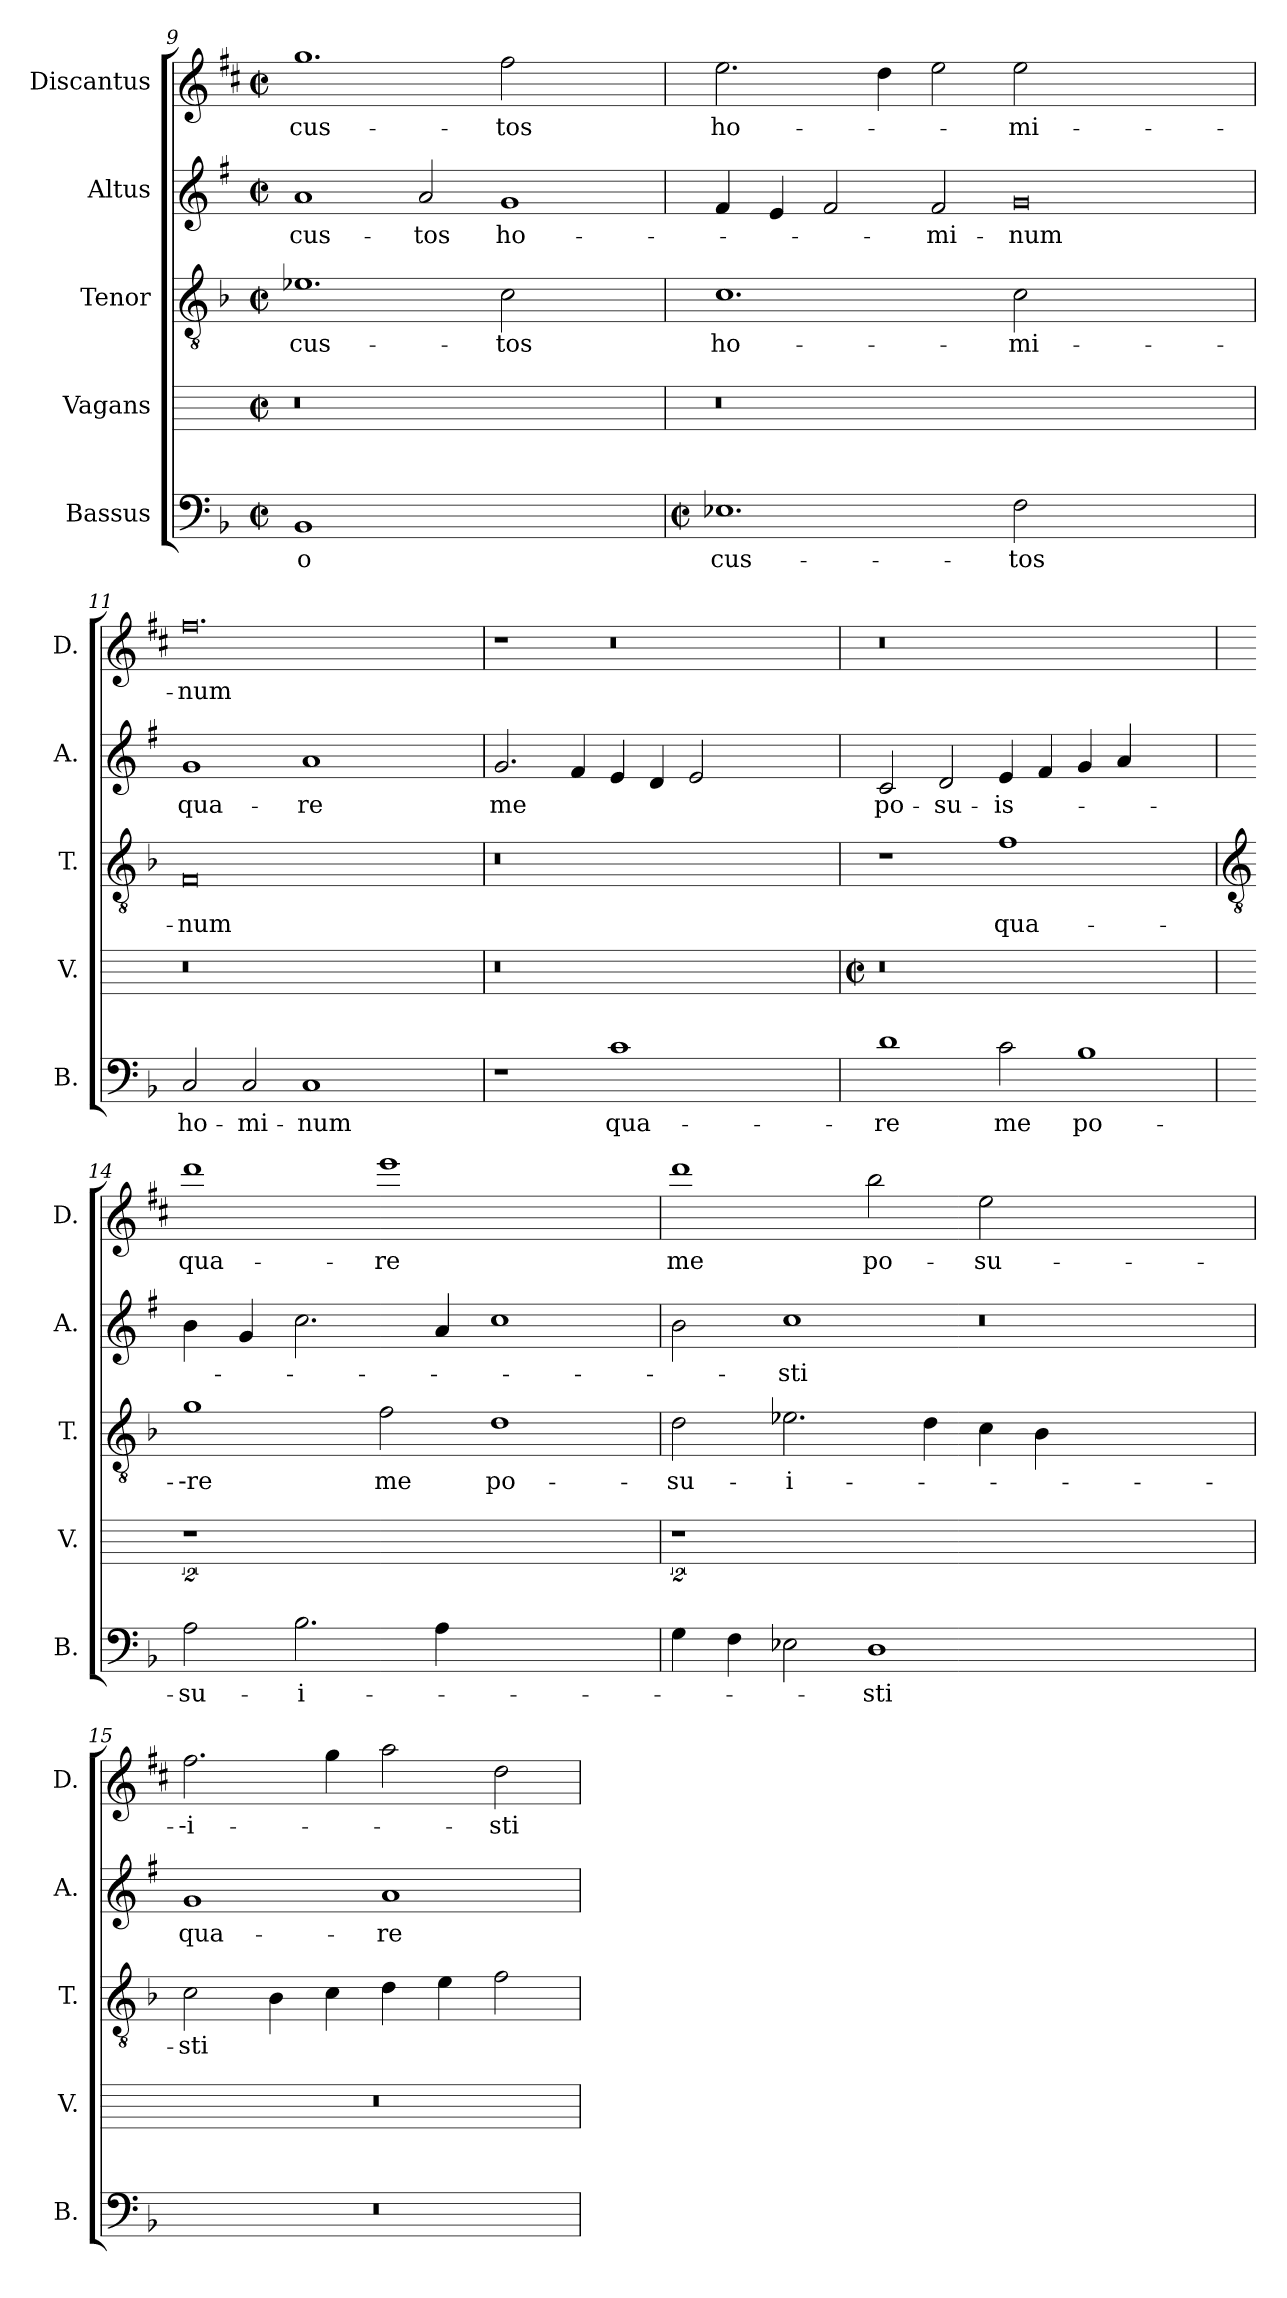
**kern	**text	**kern	**kern	**text	**kern	**text	**kern	**text
*part5	*part5	*part4	*part3	*part3	*part2	*part2	*part1	*part1
*staff5	*staff5	*staff4	*staff3	*staff3	*staff2	*staff2	*staff1	*staff1
*I"Bassus	*	*I"Vagans	*I"Tenor	*	*I"Altus	*	*I"Discantus	*
*I'B.	*	*I'V.	*I'T.	*	*I'A.	*	*I'D.	*
!!LO:LB:g=z
*clefF4	*	*	*clefGv2	*	*clefG2	*	*clefG2	*
*	*	*	*	*	*ITrd1c2	*	*ITrd5c9	*
*k[b-]	*	*	*k[b-]	*	*k[b-]	*	*k[b-]	*
*F:	*	*	*F:	*	*F:	*	*F:	*
*M4/2	*	*M4/2	*M4/2	*	*M4/2	*	*M4/2	*
*met(c|)	*	*met(c|)	*met(c|)	*	*met(c|)	*	*met(c|)	*
=9	=9	=9	=9	=9	=9	=9	=9	=9
!	!LO:LY:b	!	!	!LO:LY:b	!	!LO:LY:b	!	!LO:LY:b
1BB-	o	0r	1.e-X	cus-	1g	cus-	1.b-	cus-
!	!	!	!	!	!	!LO:LY:b	!	!
1.ryy	.	.	.	.	2g	-tos	.	.
!	!	!	!	!LO:LY:b	!	!LO:LY:b	!	!LO:LY:b
.	.	.	2c	-tos	1f	ho-	2a	-tos
.	.	2ryy	2ryy	.	.	.	2ryy	.
!!LO:LB:g=z
=10	=10	=10	=10	=10	=10	=10	=10	=10
*M4/2	*	*	*	*	*	*	*	*
*met(c|)	*	*	*	*	*	*	*	*
!	!LO:LY:b	!	!	!LO:LY:b	!	!	!	!LO:LY:b
1.E-X	cus-	0r	1.c	ho-	4e	.	2.g	ho-
.	.	.	.	.	4d	.	.	.
.	.	.	.	.	2e	.	.	.
.	.	.	.	.	.	.	4f	.
!	!	!	!	!	!	!LO:LY:b	!	!
.	.	.	.	.	2e	-mi-	2g	.
!	!LO:LY:b	!	!	!LO:LY:b	!	!LO:LY:b	!	!LO:LY:b
2F	-tos	.	2c	-mi-	0f	-num	2g	-mi-
1.ryy	.	1.ryy	1.ryy	.	.	.	1.ryy	.
=11	=11	=11	=11	=11	=11	=11	=11	=11
!	!LO:LY:b	!	!	!LO:LY:b	!	!LO:LY:b	!	!LO:LY:b
2C	ho-	0.r	0F	-num	1f	qua-	0.a	-num
!	!LO:LY:b	!	!	!	!	!	!	!
2C	-mi-	.	.	.	.	.	.	.
!	!LO:LY:b	!	!	!	!	!LO:LY:b	!	!
1C	-num	.	.	.	1g	-re	.	.
1ryy	.	.	1ryy	.	1ryy	.	.	.
=12	=12	=12	=12	=12	=12	=12	=12	=12
!	!	!	!	!	!	!LO:LY:b	!	!
1r	.	0.r	0r	.	2.f	me	1r	.
.	.	.	.	.	4e	.	.	.
!	!LO:LY:b	!	!	!	!	!	!	!
1c	qua-	.	.	.	4d	.	0r	.
.	.	.	.	.	4c	.	.	.
.	.	.	.	.	2d	.	.	.
1ryy	.	.	1ryy	.	1ryy	.	.	.
!!LO:LB:g=z
=13	=13	=13	=13	=13	=13	=13	=13	=13
*	*	*M4/2	*	*	*	*	*	*
*	*	*met(c|)	*	*	*	*	*	*
!	!LO:LY:b	!	!	!	!	!LO:LY:b	!	!
1d	-re	0r	1r	.	2B-	po-	0r	.
!	!	!	!	!	!	!LO:LY:b	!	!
.	.	.	.	.	2c	-su-	.	.
!	!LO:LY:b	!	!	!LO:LY:b	!	!LO:LY:b	!	!
2c	me	.	1f	qua-	4d	-is-	.	.
.	.	.	.	.	4e	.	.	.
!	!LO:LY:b	!	!	!	!	!	!	!
1B-	po-	.	.	.	4f	.	.	.
.	.	.	.	.	4g	.	.	.
.	.	2ryy	2ryy	.	2ryy	.	2ryy	.
!!LO:LB:g=z
=14A	=14A	=14A	=14A	=14A	=14A	=14A	=14A	=14A
*	*	*	*clefGv2	*	*	*	*	*
!	!LO:LY:b	!	!	!LO:LY:b	!	!	!	!LO:LY:b
2A	-su-	2%5r	1g	--re	4a	.	1ff	qua-
.	.	.	.	.	4f	.	.	.
!	!LO:LY:b	!	!	!	!	!	!	!
2.B-	-i-	.	.	.	2.b-	.	.	.
!	!	!	!	!LO:LY:b	!	!	!	!LO:LY:b
.	.	.	2f	me	.	.	1gg	-re
4A	.	.	.	.	4g	.	.	.
!	!	!	!	!LO:LY:b	!	!	!	!
1ryy	.	.	1d	po-	1b-	.	.	.
.	.	.	.	.	.	.	2ryy	.
!!LO:LB:g=z
=14B	=14B	=14B	=14B	=14B	=14B	=14B	=14B	=14B
!	!	!	!	!LO:LY:b	!	!	!	!LO:LY:b
4G	.	2%7r	2d	-su-	2a	.	1ff	me
4F	.	.	.	.	.	.	.	.
!	!	!	!	!LO:LY:b	!	!LO:LY:b	!	!
2E-X	.	.	2.e-X	-i-	1b-	-sti	.	.
!	!LO:LY:b	!	!	!	!	!	!	!LO:LY:b
1D	-sti	.	.	.	.	.	2dd	po-
.	.	.	4d	.	.	.	.	.
!	!	!	!	!	!	!	!	!LO:LY:b
.	.	.	4c	.	0r	.	2g	-su-
.	.	.	4B-	.	.	.	.	.
1.ryy	.	.	1.ryy	.	.	.	1.ryy	.
=15A	=15A	=15A	=15A	=15A	=15A	=15A	=15A	=15A
!	!	!	!	!LO:LY:b	!	!LO:LY:b	!	!LO:LY:b
0r	.	0r	2c	-sti	1f	qua-	2.a	--i-
.	.	.	4B-	.	.	.	.	.
.	.	.	4c	.	.	.	4b-	.
!	!	!	!	!	!	!LO:LY:b	!	!
.	.	.	4d	.	1g	-re	2cc	.
.	.	.	4e	.	.	.	.	.
!	!	!	!	!	!	!	!	!LO:LY:b
.	.	.	2f	.	.	.	2f	-sti
=	=	=	=	=	=	=	=	=
*-	*-	*-	*-	*-	*-	*-	*-	*-
